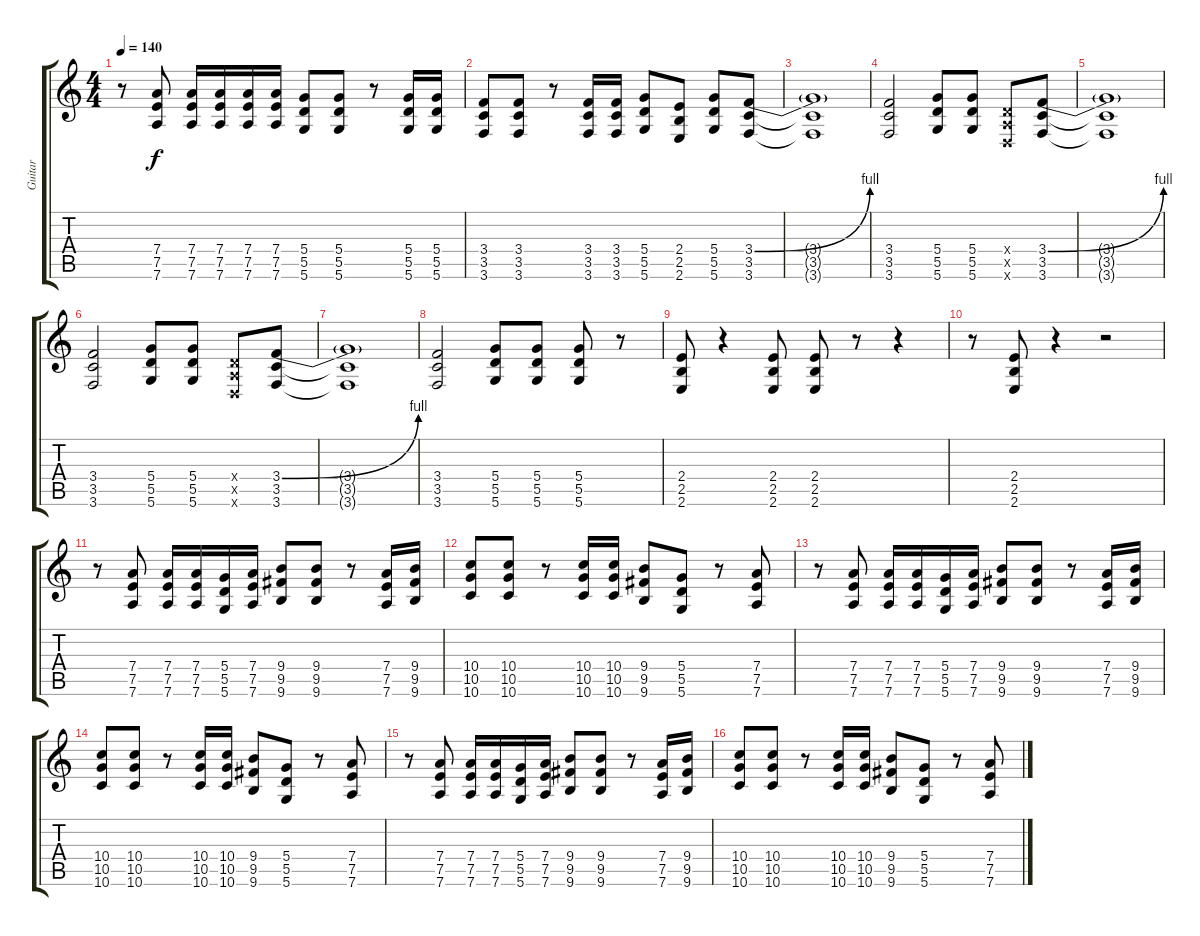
\track ("Guitar" "Guitar") {instrument synthbass1}
\staff {score tabs}
\tuning (E4 B3 G3 D3 A2 D2) {hide}
\ts (4 4)
\tempo 140
\clef g2
\ks c
r.8{dy f} (7.4 7.5 7.6).8 (7.4 7.5 7.6).16 (7.4 7.5 7.6).16 (7.4 7.5 7.6).16 (7.4 7.5 7.6).16 (5.4 5.5 5.6).8 (5.4 5.5 5.6).8 r.8 (5.4 5.5 5.6).16 (5.4 5.5 5.6).16 |
(3.4 3.5 3.6).8 (3.4 3.5 3.6).8 r.8 (3.4 3.5 3.6).16 (3.4 3.5 3.6).16 (5.4 5.5 5.6).8 (2.4 2.5 2.6).8 (5.4 5.5 5.6).8 (3.4{be (bend 0 0 60 4)} 3.5 3.6).8 |
(3.4{t} 3.5{t} 3.6{t}).1 |
(3.4 3.5 3.6).2 (5.4 5.5 5.6).8 (5.4 5.5 5.6).8 (0.4{x} 0.5{x} 0.6{x}).8 (3.4{be (bend 0 0 60 4)} 3.5 3.6).8 |
(3.4{t} 3.5{t} 3.6{t}).1 |
(3.4 3.5 3.6).2 (5.4 5.5 5.6).8 (5.4 5.5 5.6).8 (0.4{x} 0.5{x} 0.6{x}).8 (3.4{be (bend 0 0 60 4)} 3.5 3.6).8 |
(3.4{t} 3.5{t} 3.6{t}).1 |
(3.4 3.5 3.6).2 (5.4 5.5 5.6).8 (5.4 5.5 5.6).8 (5.4 5.5 5.6).8 r.8 |
(2.4 2.5 2.6).8 r.4 (2.4 2.5 2.6).8 (2.4 2.5 2.6).8 r.8 r.4 |
r.8 (2.4 2.5 2.6).8 r.4 r.2 |
r.8 (7.4 7.5 7.6).8 (7.4 7.5 7.6).16 (7.4 7.5 7.6).16 (5.4 5.5 5.6).16 (7.4 7.5 7.6).16 (9.4 9.5 9.6).8 (9.4 9.5 9.6).8 r.8 (7.4 7.5 7.6).16 (9.4 9.5 9.6).16 |
(10.4 10.5 10.6).8 (10.4 10.5 10.6).8 r.8 (10.4 10.5 10.6).16 (10.4 10.5 10.6).16 (9.4 9.5 9.6).8 (5.4 5.5 5.6).8 r.8 (7.4 7.5 7.6).8 |
r.8 (7.4 7.5 7.6).8 (7.4 7.5 7.6).16 (7.4 7.5 7.6).16 (5.4 5.5 5.6).16 (7.4 7.5 7.6).16 (9.4 9.5 9.6).8 (9.4 9.5 9.6).8 r.8 (7.4 7.5 7.6).16 (9.4 9.5 9.6).16 |
(10.4 10.5 10.6).8 (10.4 10.5 10.6).8 r.8 (10.4 10.5 10.6).16 (10.4 10.5 10.6).16 (9.4 9.5 9.6).8 (5.4 5.5 5.6).8 r.8 (7.4 7.5 7.6).8 |
r.8 (7.4 7.5 7.6).8 (7.4 7.5 7.6).16 (7.4 7.5 7.6).16 (5.4 5.5 5.6).16 (7.4 7.5 7.6).16 (9.4 9.5 9.6).8 (9.4 9.5 9.6).8 r.8 (7.4 7.5 7.6).16 (9.4 9.5 9.6).16 |
(10.4 10.5 10.6).8 (10.4 10.5 10.6).8 r.8 (10.4 10.5 10.6).16 (10.4 10.5 10.6).16 (9.4 9.5 9.6).8 (5.4 5.5 5.6).8 r.8 (7.4 7.5 7.6).8
